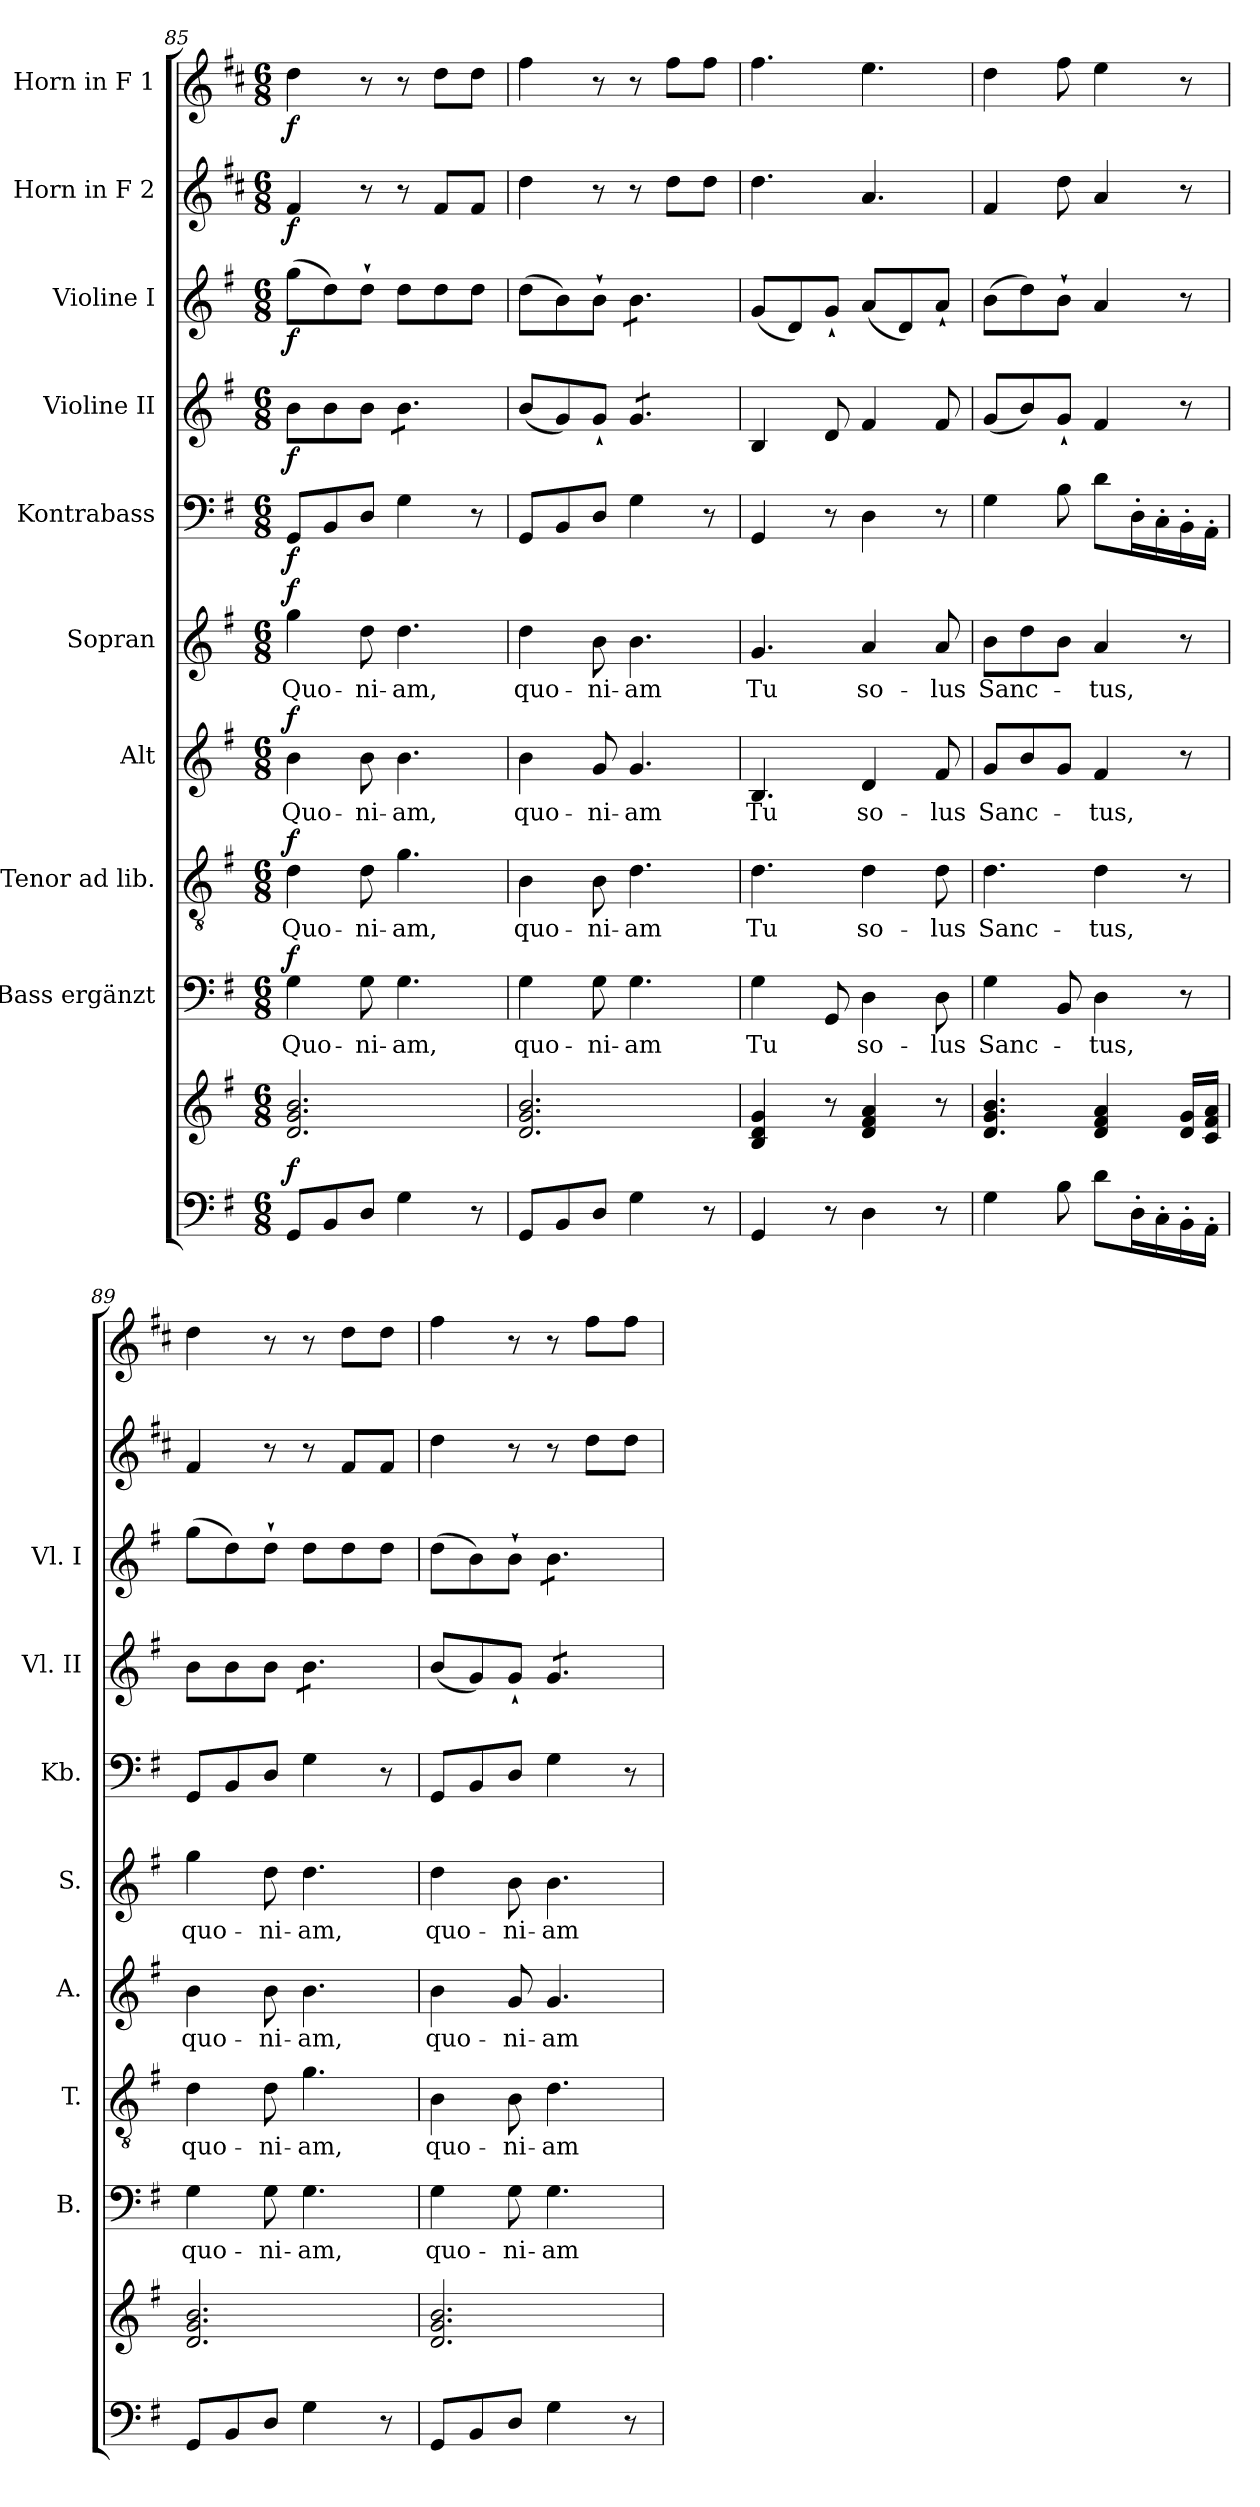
**kern	**kern	**dynam	**kern	**text	**dynam	**kern	**text	**dynam	**kern	**text	**dynam	**kern	**text	**dynam	**kern	**dynam	**kern	**dynam	**kern	**dynam	**kern	**dynam	**kern	**dynam
*part10	*part10	*part10	*part9	*part9	*part9	*part8	*part8	*part8	*part7	*part7	*part7	*part6	*part6	*part6	*part5	*part5	*part4	*part4	*part3	*part3	*part2	*part2	*part1	*part1
*staff11	*staff10	*staff10/11	*staff9	*staff9	*staff9	*staff8	*staff8	*staff8	*staff7	*staff7	*staff7	*staff6	*staff6	*staff6	*staff5	*staff5	*staff4	*staff4	*staff3	*staff3	*staff2	*staff2	*staff1	*staff1
*	*	*	*I"Bass ergänzt	*	*	*I"Tenor ad lib.	*	*	*I"Alt	*	*	*I"Sopran	*	*	*I"Kontrabass	*	*I"Violine II	*	*I"Violine I	*	*I"Horn in F 2	*	*I"Horn in F 1	*
*	*	*	*I'B.	*	*	*I'T.	*	*	*I'A.	*	*	*I'S.	*	*	*I'Kb.	*	*I'Vl. II	*	*I'Vl. I	*	*	*	*	*
*clefF4	*clefG2	*	*clefF4	*	*	*clefGv2	*	*	*clefG2	*	*	*clefG2	*	*	*clefF4	*	*clefG2	*	*clefG2	*	*clefG2	*	*clefG2	*
*	*	*	*	*	*	*	*	*	*	*	*	*	*	*	*ITrd7c12	*	*	*	*	*	*ITrd4c7	*	*ITrd4c7	*
*k[f#]	*k[f#]	*	*k[f#]	*	*	*k[f#]	*	*	*k[f#]	*	*	*k[f#]	*	*	*k[f#]	*	*k[f#]	*	*k[f#]	*	*k[f#]	*	*k[f#]	*
*G:	*G:	*	*G:	*	*	*G:	*	*	*G:	*	*	*G:	*	*	*G:	*	*G:	*	*G:	*	*G:	*	*G:	*
*M6/8	*M6/8	*	*M6/8	*	*	*M6/8	*	*	*M6/8	*	*	*M6/8	*	*	*M6/8	*	*M6/8	*	*M6/8	*	*M6/8	*	*M6/8	*
=85	=85	=85	=85	=85	=85	=85	=85	=85	=85	=85	=85	=85	=85	=85	=85	=85	=85	=85	=85	=85	=85	=85	=85	=85
!	!	!LO:DY:a=2	!	!LO:LY:b	!LO:DY:a	!	!LO:LY:b	!LO:DY:a	!	!LO:LY:b	!LO:DY:a	!	!LO:LY:b	!LO:DY:a	!	!LO:DY:b	!	!LO:DY:b	!	!LO:DY:b	!	!LO:DY:b	!	!LO:DY:b
8GG/L	2.d/ 2.g/ 2.b/	f	4G\	Quo-	f	4d\	Quo-	f	4b\	Quo-	f	4gg\	Quo-	f	8GGG/L	f	8b\L	f	(>8gg\L	f	4B/	f	4g\	f
8BB/	.	.	.	.	.	.	.	.	.	.	.	.	.	.	8BBB/	.	8b\	.	8dd\)	.	.	.	.	.
!	!	!	!	!LO:LY:b	!	!	!LO:LY:b	!	!	!LO:LY:b	!	!	!LO:LY:b	!	!	!	!	!	!	!	!	!	!	!
8D/J	.	.	8G\	-ni-	.	8d\	-ni-	.	8b\	-ni-	.	8dd\	-ni-	.	8DD/J	.	8b\J	.	8dd`>\J	.	8r	.	8r	.
!	!	!	!	!LO:LY:b	!	!	!LO:LY:b	!	!	!LO:LY:b	!	!	!LO:LY:b	!	!	!	!	!	!	!	!	!	!	!
*	*	*	*	*	*	*	*	*	*	*	*	*	*	*	*	*	*tremolo	*	*	*	*	*	*	*
4G\	.	.	4.G\	-am,	.	4.g\	-am,	.	4.b\	-am,	.	4.dd\	-am,	.	4GG\	.	8b\L	.	8dd\L	.	8r	.	8r	.
.	.	.	.	.	.	.	.	.	.	.	.	.	.	.	.	.	8b\	.	8dd\	.	8B/L	.	8g\L	.
8r	.	.	.	.	.	.	.	.	.	.	.	.	.	.	8r	.	8b\J	.	8dd\J	.	8B/J	.	8g\J	.
*	*	*	*	*	*	*	*	*	*	*	*	*	*	*	*	*	*Xtremolo	*	*	*	*	*	*	*
=86	=86	=86	=86	=86	=86	=86	=86	=86	=86	=86	=86	=86	=86	=86	=86	=86	=86	=86	=86	=86	=86	=86	=86	=86
!	!	!	!	!LO:LY:b	!	!	!LO:LY:b	!	!	!LO:LY:b	!	!	!LO:LY:b	!	!	!	!	!	!	!	!	!	!	!
8GG/L	2.d/ 2.g/ 2.b/	.	4G\	quo-	.	4B\	quo-	.	4b\	quo-	.	4dd\	quo-	.	8GGG/L	.	(<8b/L	.	(>8dd\L	.	4g\	.	4b\	.
8BB/	.	.	.	.	.	.	.	.	.	.	.	.	.	.	8BBB/	.	8g/)	.	8b\)	.	.	.	.	.
!	!	!	!	!LO:LY:b	!	!	!LO:LY:b	!	!	!LO:LY:b	!	!	!LO:LY:b	!	!	!	!	!	!	!	!	!	!	!
8D/J	.	.	8G\	-ni-	.	8B\	-ni-	.	8g/	-ni-	.	8b\	-ni-	.	8DD/J	.	8g`</J	.	8b`>\J	.	8r	.	8r	.
!	!	!	!	!LO:LY:b	!	!	!LO:LY:b	!	!	!LO:LY:b	!	!	!LO:LY:b	!	!	!	!	!	!	!	!	!	!	!
*	*	*	*	*	*	*	*	*	*	*	*	*	*	*	*	*	*tremolo	*	*	*	*	*	*	*
*	*	*	*	*	*	*	*	*	*	*	*	*	*	*	*	*	*	*	*tremolo	*	*	*	*	*
4G\	.	.	4.G\	-am	.	4.d\	-am	.	4.g/	-am	.	4.b\	-am	.	4GG\	.	8g/L	.	8b\L	.	8r	.	8r	.
.	.	.	.	.	.	.	.	.	.	.	.	.	.	.	.	.	8g/	.	8b\	.	8g\L	.	8b\L	.
8r	.	.	.	.	.	.	.	.	.	.	.	.	.	.	8r	.	8g/J	.	8b\J	.	8g\J	.	8b\J	.
*	*	*	*	*	*	*	*	*	*	*	*	*	*	*	*	*	*	*	*Xtremolo	*	*	*	*	*
*	*	*	*	*	*	*	*	*	*	*	*	*	*	*	*	*	*Xtremolo	*	*	*	*	*	*	*
=87	=87	=87	=87	=87	=87	=87	=87	=87	=87	=87	=87	=87	=87	=87	=87	=87	=87	=87	=87	=87	=87	=87	=87	=87
!	!	!	!	!LO:LY:b	!	!	!LO:LY:b	!	!	!LO:LY:b	!	!	!LO:LY:b	!	!	!	!	!	!	!	!	!	!	!
4GG/	4B/ 4d/ 4g/	.	4G\	Tu	.	4.d\	Tu	.	4.B/	Tu	.	4.g/	Tu	.	4GGG/	.	4B/	.	(<8g/L	.	4.g\	.	4.b\	.
.	.	.	.	.	.	.	.	.	.	.	.	.	.	.	.	.	.	.	8d/)	.	.	.	.	.
8r	8r	.	8GG/	.	.	.	.	.	.	.	.	.	.	.	8r	.	8d/	.	8g`</J	.	.	.	.	.
!	!	!	!	!LO:LY:b	!	!	!LO:LY:b	!	!	!LO:LY:b	!	!	!LO:LY:b	!	!	!	!	!	!	!	!	!	!	!
4D\	4d/ 4f#/ 4a/	.	4D\	so-	.	4d\	so-	.	4d/	so-	.	4a/	so-	.	4DD\	.	4f#/	.	(<8a/L	.	4.d/	.	4.a\	.
.	.	.	.	.	.	.	.	.	.	.	.	.	.	.	.	.	.	.	8d/)	.	.	.	.	.
!	!	!	!	!LO:LY:b	!	!	!LO:LY:b	!	!	!LO:LY:b	!	!	!LO:LY:b	!	!	!	!	!	!	!	!	!	!	!
8r	8r	.	8D\	-lus	.	8d\	-lus	.	8f#/	-lus	.	8a/	-lus	.	8r	.	8f#/	.	8a`</J	.	.	.	.	.
!!LO:PB:g=z
=88	=88	=88	=88	=88	=88	=88	=88	=88	=88	=88	=88	=88	=88	=88	=88	=88	=88	=88	=88	=88	=88	=88	=88	=88
!	!	!	!	!LO:LY:b	!	!	!LO:LY:b	!	!	!LO:LY:b	!	!	!LO:LY:b	!	!	!	!	!	!	!	!	!	!	!
4G\	4.d/ 4.g/ 4.b/	.	4G\	Sanc-	.	4.d\	Sanc-	.	8g/L	Sanc-	.	8b\L	Sanc-	.	4GG\	.	(<8g/L	.	(>8b\L	.	4B/	.	4g\	.
.	.	.	.	.	.	.	.	.	8b/	.	.	8dd\	.	.	.	.	8b/)	.	8dd\)	.	.	.	.	.
8B\	.	.	8BB/	.	.	.	.	.	8g/J	.	.	8b\J	.	.	8BB\	.	8g`</J	.	8b`>\J	.	8g\	.	8b\	.
!	!	!	!	!LO:LY:b	!	!	!LO:LY:b	!	!	!LO:LY:b	!	!	!LO:LY:b	!	!	!	!	!	!	!	!	!	!	!
8d\L	4d/ 4f#/ 4a/	.	4D\	-tus,	.	4d\	-tus,	.	4f#/	-tus,	.	4a/	-tus,	.	8D\L	.	4f#/	.	4a/	.	4d/	.	4a\	.
16D'>\L	.	.	.	.	.	.	.	.	.	.	.	.	.	.	16DD'>\L	.	.	.	.	.	.	.	.	.
16C'>\	.	.	.	.	.	.	.	.	.	.	.	.	.	.	16CC'>\	.	.	.	.	.	.	.	.	.
16BB'>\	16d/ 16g/LL	.	8r	.	.	8r	.	.	8r	.	.	8r	.	.	16BBB'>\	.	8r	.	8r	.	8r	.	8r	.
16AA'>\JJ	16c/ 16f#/ 16a/JJ	.	.	.	.	.	.	.	.	.	.	.	.	.	16AAA'>\JJ	.	.	.	.	.	.	.	.	.
=89	=89	=89	=89	=89	=89	=89	=89	=89	=89	=89	=89	=89	=89	=89	=89	=89	=89	=89	=89	=89	=89	=89	=89	=89
!	!	!	!	!LO:LY:b	!	!	!LO:LY:b	!	!	!LO:LY:b	!	!	!LO:LY:b	!	!	!	!	!	!	!	!	!	!	!
8GG/L	2.d/ 2.g/ 2.b/	.	4G\	quo-	.	4d\	quo-	.	4b\	quo-	.	4gg\	quo-	.	8GGG/L	.	8b\L	.	(>8gg\L	.	4B/	.	4g\	.
8BB/	.	.	.	.	.	.	.	.	.	.	.	.	.	.	8BBB/	.	8b\	.	8dd\)	.	.	.	.	.
!	!	!	!	!LO:LY:b	!	!	!LO:LY:b	!	!	!LO:LY:b	!	!	!LO:LY:b	!	!	!	!	!	!	!	!	!	!	!
8D/J	.	.	8G\	-ni-	.	8d\	-ni-	.	8b\	-ni-	.	8dd\	-ni-	.	8DD/J	.	8b\J	.	8dd`>\J	.	8r	.	8r	.
!	!	!	!	!LO:LY:b	!	!	!LO:LY:b	!	!	!LO:LY:b	!	!	!LO:LY:b	!	!	!	!	!	!	!	!	!	!	!
*	*	*	*	*	*	*	*	*	*	*	*	*	*	*	*	*	*tremolo	*	*	*	*	*	*	*
4G\	.	.	4.G\	-am,	.	4.g\	-am,	.	4.b\	-am,	.	4.dd\	-am,	.	4GG\	.	8b\L	.	8dd\L	.	8r	.	8r	.
.	.	.	.	.	.	.	.	.	.	.	.	.	.	.	.	.	8b\	.	8dd\	.	8B/L	.	8g\L	.
8r	.	.	.	.	.	.	.	.	.	.	.	.	.	.	8r	.	8b\J	.	8dd\J	.	8B/J	.	8g\J	.
*	*	*	*	*	*	*	*	*	*	*	*	*	*	*	*	*	*Xtremolo	*	*	*	*	*	*	*
=90	=90	=90	=90	=90	=90	=90	=90	=90	=90	=90	=90	=90	=90	=90	=90	=90	=90	=90	=90	=90	=90	=90	=90	=90
!	!	!	!	!LO:LY:b	!	!	!LO:LY:b	!	!	!LO:LY:b	!	!	!LO:LY:b	!	!	!	!	!	!	!	!	!	!	!
8GG/L	2.d/ 2.g/ 2.b/	.	4G\	quo-	.	4B\	quo-	.	4b\	quo-	.	4dd\	quo-	.	8GGG/L	.	(<8b/L	.	(>8dd\L	.	4g\	.	4b\	.
8BB/	.	.	.	.	.	.	.	.	.	.	.	.	.	.	8BBB/	.	8g/)	.	8b\)	.	.	.	.	.
!	!	!	!	!LO:LY:b	!	!	!LO:LY:b	!	!	!LO:LY:b	!	!	!LO:LY:b	!	!	!	!	!	!	!	!	!	!	!
8D/J	.	.	8G\	-ni-	.	8B\	-ni-	.	8g/	-ni-	.	8b\	-ni-	.	8DD/J	.	8g`</J	.	8b`>\J	.	8r	.	8r	.
!	!	!	!	!LO:LY:b	!	!	!LO:LY:b	!	!	!LO:LY:b	!	!	!LO:LY:b	!	!	!	!	!	!	!	!	!	!	!
*	*	*	*	*	*	*	*	*	*	*	*	*	*	*	*	*	*tremolo	*	*	*	*	*	*	*
*	*	*	*	*	*	*	*	*	*	*	*	*	*	*	*	*	*	*	*tremolo	*	*	*	*	*
4G\	.	.	4.G\	-am	.	4.d\	-am	.	4.g/	-am	.	4.b\	-am	.	4GG\	.	8g/L	.	8b\L	.	8r	.	8r	.
.	.	.	.	.	.	.	.	.	.	.	.	.	.	.	.	.	8g/	.	8b\	.	8g\L	.	8b\L	.
8r	.	.	.	.	.	.	.	.	.	.	.	.	.	.	8r	.	8g/J	.	8b\J	.	8g\J	.	8b\J	.
*	*	*	*	*	*	*	*	*	*	*	*	*	*	*	*	*	*	*	*Xtremolo	*	*	*	*	*
*	*	*	*	*	*	*	*	*	*	*	*	*	*	*	*	*	*Xtremolo	*	*	*	*	*	*	*
=	=	=	=	=	=	=	=	=	=	=	=	=	=	=	=	=	=	=	=	=	=	=	=	=
*-	*-	*-	*-	*-	*-	*-	*-	*-	*-	*-	*-	*-	*-	*-	*-	*-	*-	*-	*-	*-	*-	*-	*-	*-
